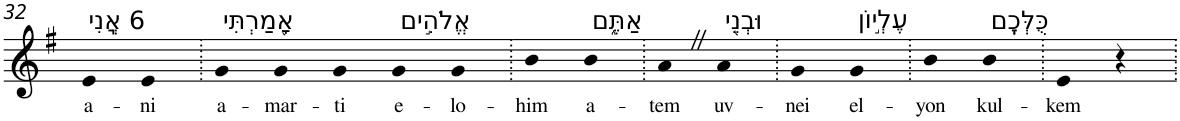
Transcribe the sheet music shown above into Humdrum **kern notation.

**kern	**text
*part1	*part1
*staff1	*staff1
*I"Piano	*
*I'Pno	*
!!LO:PB:g=z
*clefG2	*
*k[f#]	*
*G:	*
=32	=32
!LO:TX:a:t=6 אֲֽנִי	!
!	!LO:LY:b
4e	a-
!	!LO:LY:b
4e	-ni
=33.	=33.
!LO:TX:a:t=אָ֭מַרְתִּי	!
!	!LO:LY:b
4g	a-
!	!LO:LY:b
4g	-mar-
!	!LO:LY:b
4g	-ti
!LO:TX:a:t=אֱלֹהִ֣ים	!
!	!LO:LY:b
4g	e-
!	!LO:LY:b
4g	-lo-
=34.	=34.
!	!LO:LY:b
4b	-him
!LO:TX:a:t=אַתֶּ֑ם	!
!	!LO:LY:b
4b	a-
=35.	=35.
!	!LO:LY:b
4aZ	-tem
!LO:TX:a:t=וּבְנֵ֖י	!
!	!LO:LY:b
4a	uv-
=36.	=36.
!	!LO:LY:b
4g	-nei
!LO:TX:a:t=עֶלְי֣וֹן	!
!	!LO:LY:b
4g	el-
=37.	=37.
!	!LO:LY:b
4b	-yon
!LO:TX:a:t=כֻּלְּכֶֽם	!
!	!LO:LY:b
4b	kul-
=38.	=38.
!	!LO:LY:b
4e	-kem
4r	.
=.	=.
*-	*-
